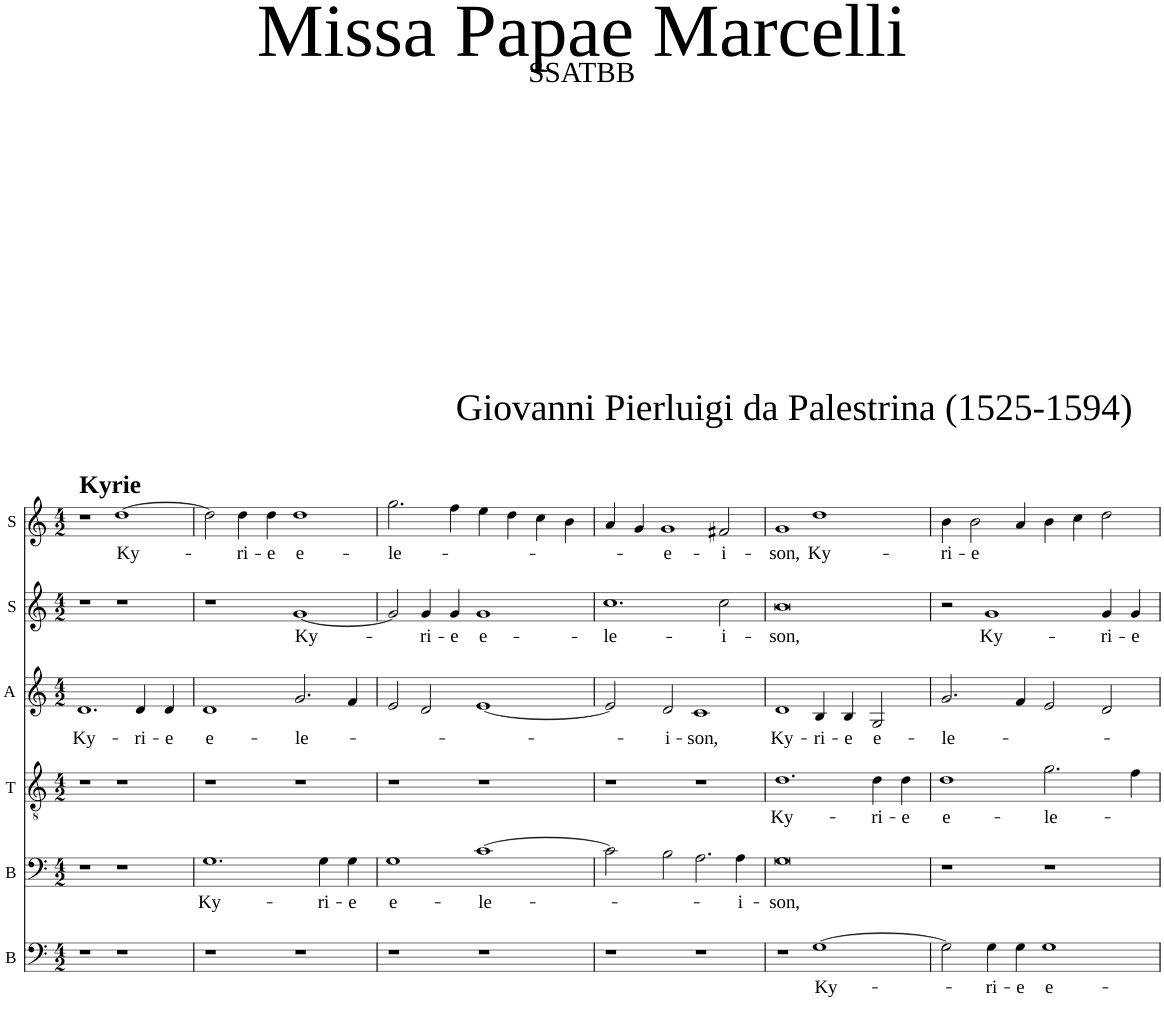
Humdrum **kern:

**kern	**text	**kern	**text	**kern	**text	**kern	**text	**kern	**text	**kern	**text
*part6	*part6	*part5	*part5	*part4	*part4	*part3	*part3	*part2	*part2	*part1	*part1
*staff6	*staff6	*staff5	*staff5	*staff4	*staff4	*staff3	*staff3	*staff2	*staff2	*staff1	*staff1
*I"B	*	*I"B	*	*I"T	*	*I"A	*	*I"S	*	*I"S	*
*clefF4	*	*clefF4	*	*clefGv2	*	*clefG2	*	*clefG2	*	*clefG2	*
*k[]	*	*k[]	*	*k[]	*	*k[]	*	*k[]	*	*k[]	*
*M4/2	*	*M4/2	*	*M4/2	*	*M4/2	*	*M4/2	*	*M4/2	*
=1	=1	=1	=1	=1	=1	=1	=1	=1	=1	=1	=1
!	!	!	!	!	!	!	!	!	!	!LO:TX:a:B:t=Kyrie	!
!	!	!	!	!	!	!	!LO:LY:b	!	!	!	!
1r	.	1r	.	1r	.	1.d	Ky-	1r	.	1r	.
!	!	!	!	!	!	!	!	!	!	!	!LO:LY:b
1r	.	1r	.	1r	.	.	.	1r	.	[1dd	Ky-
!	!	!	!	!	!	!	!LO:LY:b	!	!	!	!
.	.	.	.	.	.	4d/	-ri-	.	.	.	.
!	!	!	!	!	!	!	!LO:LY:b	!	!	!	!
.	.	.	.	.	.	4d/	-e	.	.	.	.
=2	=2	=2	=2	=2	=2	=2	=2	=2	=2	=2	=2
!	!	!	!LO:LY:b	!	!	!	!LO:LY:b	!	!	!	!
1r	.	1.G	Ky-	1r	.	1d	e-	1r	.	2dd\]	.
!	!	!	!	!	!	!	!	!	!	!	!LO:LY:b
.	.	.	.	.	.	.	.	.	.	4dd\	-ri-
!	!	!	!	!	!	!	!	!	!	!	!LO:LY:b
.	.	.	.	.	.	.	.	.	.	4dd\	-e
!	!	!	!	!	!	!	!LO:LY:b	!	!LO:LY:b	!	!LO:LY:b
1r	.	.	.	1r	.	2.g/	-le-	[1g	Ky-	1dd	e-
!	!	!	!LO:LY:b	!	!	!	!	!	!	!	!
.	.	4G\	-ri-	.	.	.	.	.	.	.	.
!	!	!	!LO:LY:b	!	!	!	!	!	!	!	!
.	.	4G\	-e	.	.	4f/	.	.	.	.	.
=3	=3	=3	=3	=3	=3	=3	=3	=3	=3	=3	=3
!	!	!	!LO:LY:b	!	!	!	!	!	!	!	!LO:LY:b
1r	.	1G	e-	1r	.	2e/	.	2g/]	.	2.gg\	-le-
!	!	!	!	!	!	!	!	!	!LO:LY:b	!	!
.	.	.	.	.	.	2d/	.	4g/	-ri-	.	.
!	!	!	!	!	!	!	!	!	!LO:LY:b	!	!
.	.	.	.	.	.	.	.	4g/	-e	4ff\	.
!	!	!	!LO:LY:b	!	!	!	!	!	!LO:LY:b	!	!
1r	.	[1c	-le-	1r	.	[1e	.	1g	e-	4ee\	.
.	.	.	.	.	.	.	.	.	.	4dd\	.
.	.	.	.	.	.	.	.	.	.	4cc\	.
.	.	.	.	.	.	.	.	.	.	4b\	.
=4	=4	=4	=4	=4	=4	=4	=4	=4	=4	=4	=4
!	!	!	!	!	!	!	!	!	!LO:LY:b	!	!
1r	.	2c\]	.	1r	.	2e/]	.	1.cc	-le-	4a/	.
.	.	.	.	.	.	.	.	.	.	4g/	.
!	!	!	!	!	!	!	!LO:LY:b	!	!	!	!LO:LY:b
.	.	2B\	.	.	.	2d/	-i-	.	.	1g	e-
!	!	!	!	!	!	!	!LO:LY:b	!	!	!	!
1r	.	2.A\	.	1r	.	1c	-son,	.	.	.	.
!	!	!	!	!	!	!	!	!	!LO:LY:b	!	!LO:LY:b
.	.	.	.	.	.	.	.	2cc\	-i-	2f#X/	-i-
!	!	!	!LO:LY:b	!	!	!	!	!	!	!	!
.	.	4A\	-i-	.	.	.	.	.	.	.	.
=5	=5	=5	=5	=5	=5	=5	=5	=5	=5	=5	=5
!	!	!	!LO:LY:b	!	!LO:LY:b	!	!LO:LY:b	!	!LO:LY:b	!	!LO:LY:b
1r	.	0G	-son,	1.d	Ky-	1d	Ky-	0b	-son,	1g	-son,
!	!LO:LY:b	!	!	!	!	!	!LO:LY:b	!	!	!	!LO:LY:b
[1G	Ky-	.	.	.	.	4B/	-ri-	.	.	1dd	Ky-
!	!	!	!	!	!	!	!LO:LY:b	!	!	!	!
.	.	.	.	.	.	4B/	-e	.	.	.	.
!	!	!	!	!	!LO:LY:b	!	!LO:LY:b	!	!	!	!
.	.	.	.	4d\	-ri-	2G/	e-	.	.	.	.
!	!	!	!	!	!LO:LY:b	!	!	!	!	!	!
.	.	.	.	4d\	-e	.	.	.	.	.	.
=6	=6	=6	=6	=6	=6	=6	=6	=6	=6	=6	=6
!	!	!	!	!	!LO:LY:b	!	!LO:LY:b	!	!	!	!LO:LY:b
2G\]	.	1r	.	1d	e-	2.g/	-le-	2r	.	4b\	-ri-
!	!	!	!	!	!	!	!	!	!	!	!LO:LY:b
.	.	.	.	.	.	.	.	.	.	2b\	-e
!	!LO:LY:b	!	!	!	!	!	!	!	!LO:LY:b	!	!
4G\	-ri-	.	.	.	.	.	.	1g	Ky-	.	.
!	!LO:LY:b	!	!	!	!	!	!	!	!	!	!
4G\	-e	.	.	.	.	4f/	.	.	.	4a/	.
!	!LO:LY:b	!	!	!	!LO:LY:b	!	!	!	!	!	!
1G	e-	1r	.	2.g\	-le-	2e/	.	.	.	4b\	.
.	.	.	.	.	.	.	.	.	.	4cc\	.
!	!	!	!	!	!	!	!	!	!LO:LY:b	!	!
.	.	.	.	.	.	2d/	.	4g/	-ri-	2dd\	.
!	!	!	!	!	!	!	!	!	!LO:LY:b	!	!
.	.	.	.	4f\	.	.	.	4g/	-e	.	.
=	=	=	=	=	=	=	=	=	=	=	=
*-	*-	*-	*-	*-	*-	*-	*-	*-	*-	*-	*-
